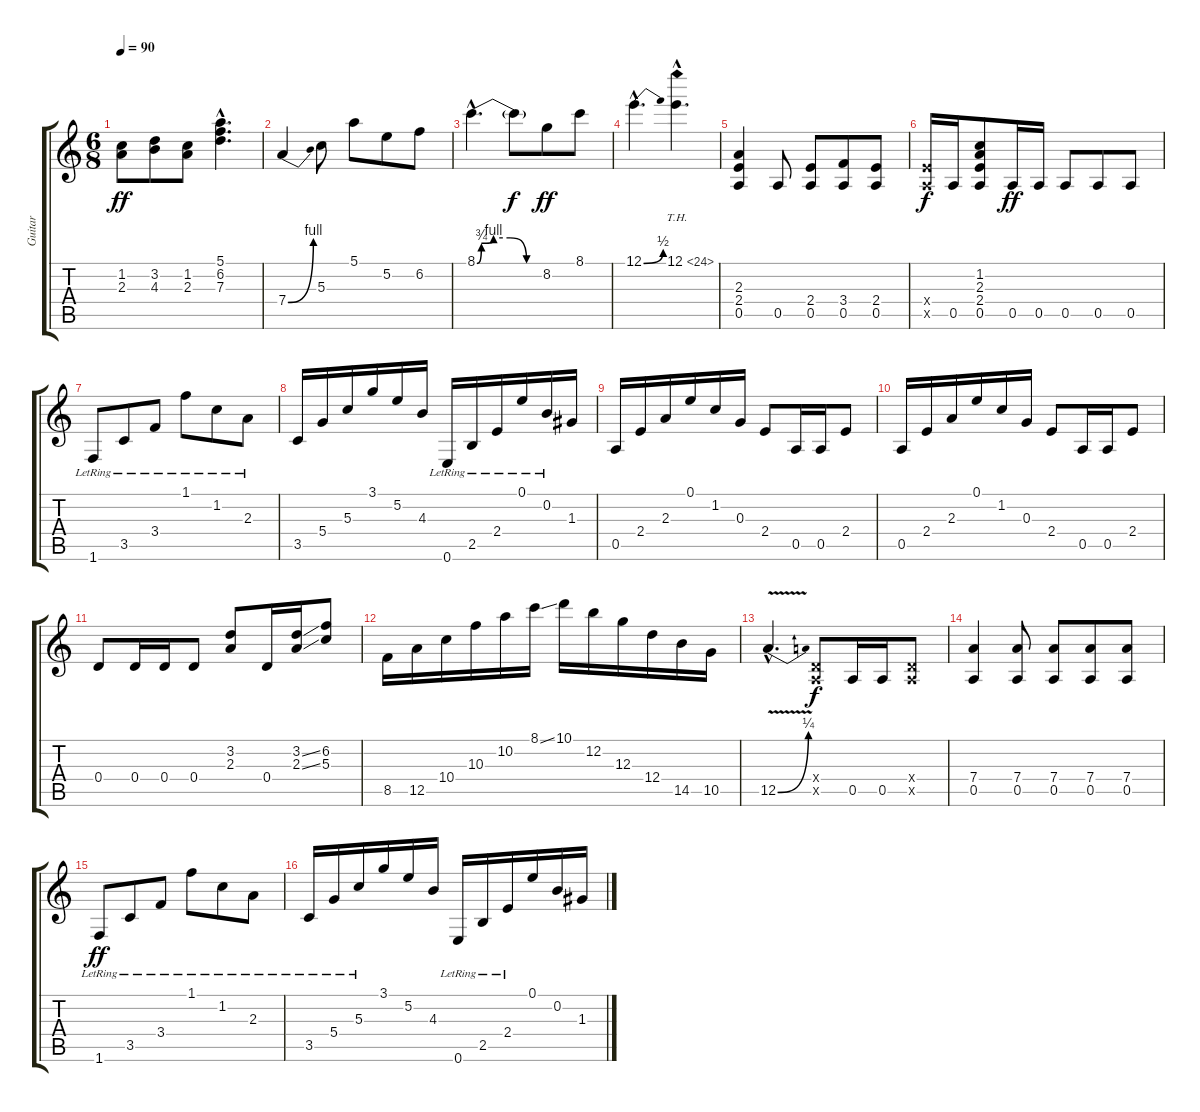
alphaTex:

\track ("Guitar" "Guitar") {instrument overdrivenguitar}
\staff {score tabs}
\tuning (E4 B3 G3 D3 A2 E2) {hide}
\ts (6 8)
\tempo 90
\clef g2
\ks c
(1.2 2.3).8{dy ff} (3.2 4.3).8 (1.2 2.3).8 (5.1{hac} 6.2{hac} 7.3{hac}).4{d} |
7.4{be (bend 0 0 60 4)}.4 5.3.8 5.1.8 5.2.8 6.2.8 |
8.1{be (custom 0 0 4 3 15 4 30 4 45 0 60 0) hac}.4{d} 8.1{t}.8{dy f} 8.2.8{dy ff} 8.1.8 |
12.1{be (bend 0 0 60 2) hac}.4{d} 12.1{th 12 hac}.4{d} |
(2.3 2.4 0.5).4 0.5.8 (2.4 0.5).8 (3.4 0.5).8 (2.4 0.5).8 |
(2.4{x} 0.5{x}).16{dy f} 0.5.16 (1.2 2.3 2.4 0.5).8 0.5.16{dy ff} 0.5.16 0.5.8 0.5.8 0.5.8 |
1.6{lr}.8 3.5{lr}.8 3.4{lr}.8 1.1{lr}.8 1.2{lr}.8 2.3{lr}.8 |
3.5.16 5.4.16 5.3.16 3.1.16 5.2.16 4.3.16 0.6{lr}.16 2.5{lr}.16 2.4{lr}.16 0.1{lr}.16 0.2{lr}.16 1.3.16 |
0.5.16 2.4.16 2.3.16 0.1.16 1.2.16 0.3.16 2.4.8 0.5.16 0.5.16 2.4.8 |
0.5.16 2.4.16 2.3.16 0.1.16 1.2.16 0.3.16 2.4.8 0.5.16 0.5.16 2.4.8 |
0.4.8 0.4.16 0.4.16 0.4.8 (3.2 2.3).8 0.4.16 (3.2{ss} 2.3{ss}).16 (6.2 5.3).8 |
8.5.16 12.5.16 10.4.16 10.3.16 10.2.16 8.1{ss}.16 10.1.16 12.2.16 12.3.16 12.4.16 14.5.16 10.5.16 |
12.5{be (bend 0 0 60 1) v hac}.4{d} (0.4{x} 0.5{x}).8{dy f} 0.5.16 0.5.16 (0.4{x} 0.5{x}).8 |
(7.4 0.5).4 (7.4 0.5).8 (7.4 0.5).8 (7.4 0.5).8 (7.4 0.5).8 |
1.6{lr}.8{dy ff} 3.5{lr}.8 3.4{lr}.8 1.1{lr}.8 1.2{lr}.8 2.3{lr}.8 |
3.5{lr}.16 5.4{lr}.16 5.3{lr}.16 3.1.16 5.2.16 4.3.16 0.6{lr}.16 2.5{lr}.16 2.4{lr}.16 0.1.16 0.2.16 1.3.16
